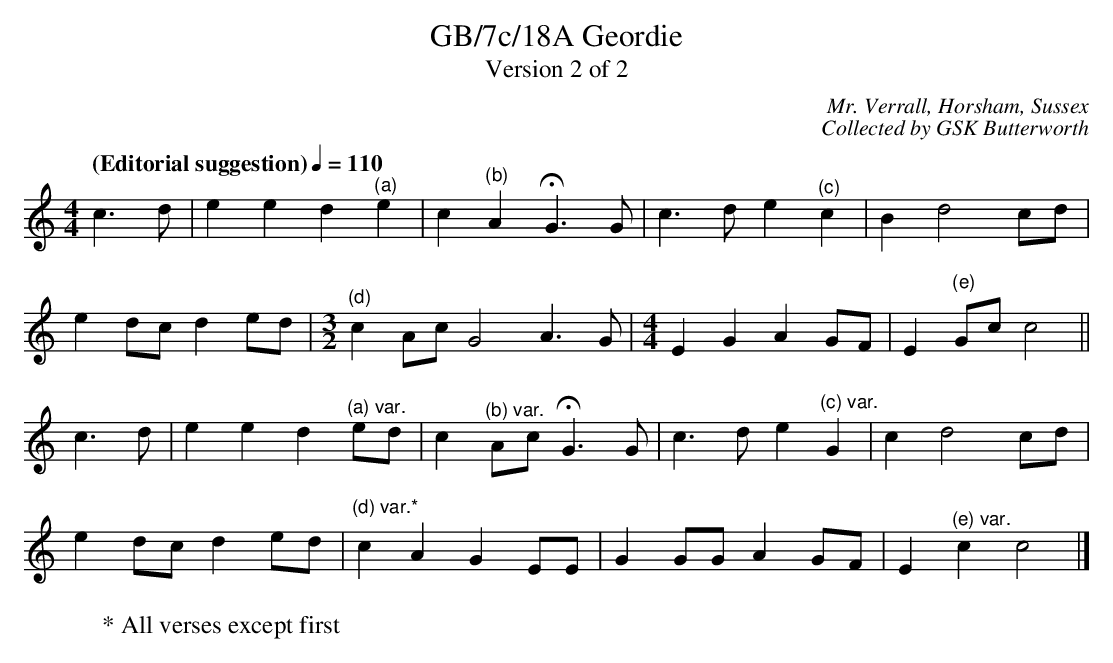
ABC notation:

X:1
T:GB/7c/18A Geordie
T:Version 2 of 2
C:Mr. Verrall, Horsham, Sussex
C:Collected by GSK Butterworth
L:1/8
M:4/4
Q:"(Editorial suggestion)" 1/4=110
K:C
c3 d | e2 e2 d2 "^(a)"e2 | c2 "^(b)"A2 HG3 G | c3 d e2 "^(c)"c2 | B2 d4 cd |
e2 dc d2 ed |[M:3/2]"^(d)"c2 Ac G4 A3 G |[M:4/4] E2 G2 A2 GF | E2 "^(e)"Gc c4 ||
c3 d | e2 e2 d2 "^(a) var." ed | c2"^(b) var." Ac !fermata!G3 G | c3 d e2"^(c) var." G2 | c2 d4 cd |
e2 dc d2 ed |"^(d) var.*"c2 A2 G2 EE | G2 GG A2 GF | E2 "^(e) var."c2 c4 |]
W:* All verses except first
